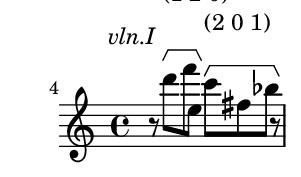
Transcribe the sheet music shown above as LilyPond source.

\version "2.10.33"

\include "../config/lib.ly"

\score {
  \new Staff {
    \time 4/4
    \relative c''' {
      \set Score.currentBarNumber = #4
      \bar ""
      \bracketUp
      \once \override TextScript #'extra-offset = #'( -4 . 0 )
      r8^\markup{\italic{vln.I}}
      \override TextScript #'extra-offset = #'( 0 . 2 )
      d\startGroup^\markup{(1 2 0)} f e,\stopGroup
      c'\startGroup^\markup{(2 0 1)} fis, bes\stopGroup r
    }
  }
  \layout {
    \context {
      \Staff \consists "Horizontal_bracket_engraver"
    }
  }
}
\paper {
  paper-width = 5.1\cm
  paper-height = 3\cm
  line-width = 6\cm
  top-margin = -.1\cm
  left-margin = -1.2\cm
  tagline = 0
  indent = 0
}
